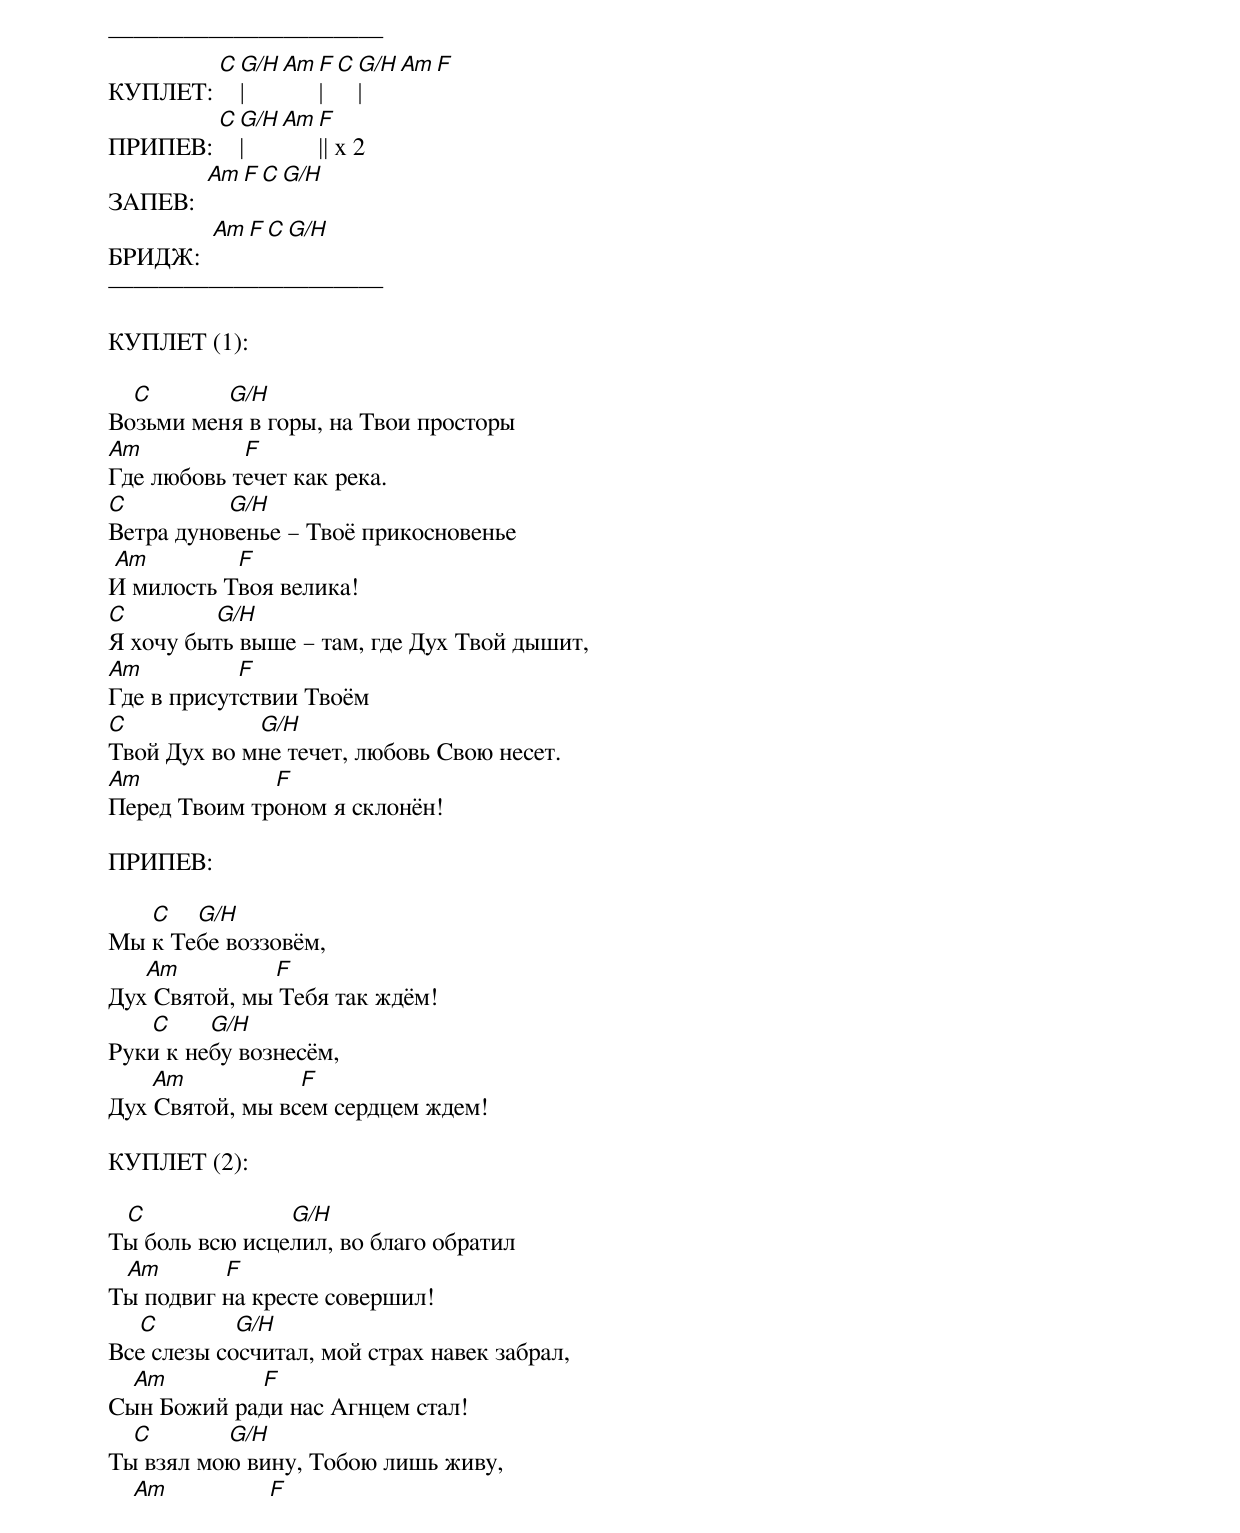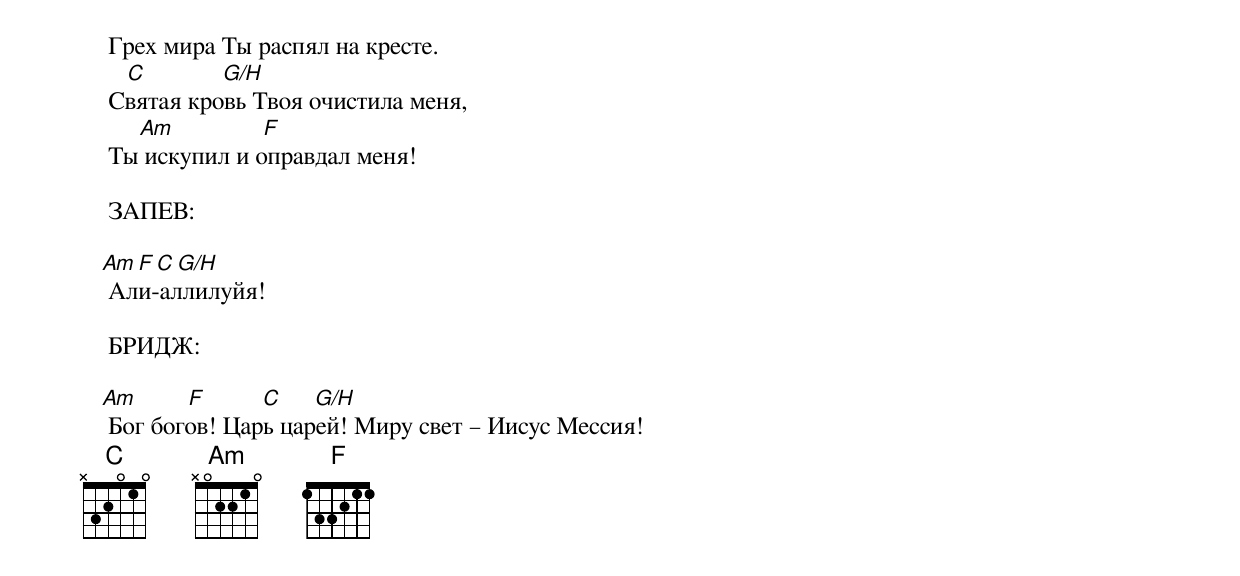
    ───────────
    КУПЛЕТ: [C][G/H]|[Am][F]|[C][G/H]|[Am][F]
    ПРИПЕВ: [C][G/H]|[Am][F]|| x 2
    ЗАПЕВ:  [Am][F][C][G/H]
    БРИДЖ:  [Am][F][C][G/H]
    ───────────

    КУПЛЕТ (1):

        [C]            [G/H]
    Возьми меня в горы, на Твои просторы
    [Am]                [F]
    Где любовь течет как река.
    [C]                [G/H]
    Ветра дуновенье – Твоё прикосновенье
     [Am]              [F]
    И милость Твоя велика!
    [C]              [G/H]
    Я хочу быть выше – там, где Дух Твой дышит,
    [Am]               [F]
    Где в присутствии Твоём
    [C]                     [G/H]
    Твой Дух во мне течет, любовь Свою несет.
    [Am]                     [F]
    Перед Твоим троном я склонён!

    ПРИПЕВ:

           [C]    [G/H]
    Мы к Тебе воззовём,
          [Am]               [F]
    Дух Святой, мы Тебя так ждём!
           [C]      [G/H]
    Руки к небу вознесём,
           [Am]                  [F]
    Дух Святой, мы всем сердцем ждем!

    КУПЛЕТ (2):

       [C]                       [G/H]
    Ты боль всю исцелил, во благо обратил
       [Am]          [F]
    Ты подвиг на кресте совершил!
         [C]            [G/H]
    Все слезы сосчитал, мой страх навек забрал,
        [Am]               [F]
    Сын Божий ради нас Агнцем стал!
        [C]            [G/H]
    Ты взял мою вину, Тобою лишь живу,
        [Am]                [F]
    Грех мира Ты распял на кресте.
       [C]            [G/H]
    Святая кровь Твоя очистила меня,
         [Am]              [F]
    Ты искупил и оправдал меня!

    ЗАПЕВ:

   [Am][F][C][G/H]
    Али-аллилуйя!

    БРИДЖ:

   [Am]        [F]         [C]     [G/H]
    Бог богов! Царь царей! Миру свет – Иисус Мессия!
